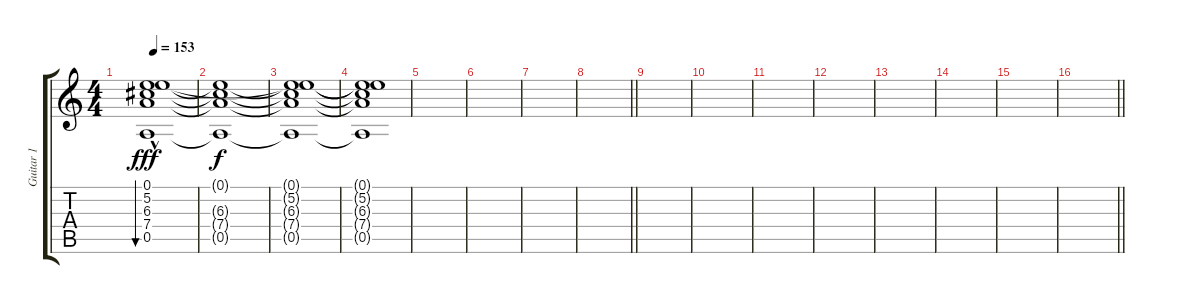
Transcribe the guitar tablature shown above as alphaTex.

\track ("Guitar 1" "Guitar 1") {instrument acousticguitarnylon}
\staff {score tabs}
\tuning (E4 B3 G3 D3 A2 E2) {hide}
\ts (4 4)
\tempo 153
\clef g2
\ks c
(0.1 5.2 6.3 7.4 0.5{hac}).1{bu 60 dy fff} |
(0.1{t} 6.3{t} 7.4{t} 0.5{t}).1{dy f} |
(0.1{t} 5.2{t} 6.3{t} 7.4{t} 0.5{t}).1 |
(0.1{t} 5.2{t} 6.3{t} 7.4{t} 0.5{t}).1 |
|
|
|
\barLineRight lightlight
|
|
|
|
|
|
|
|
\barLineRight lightlight
